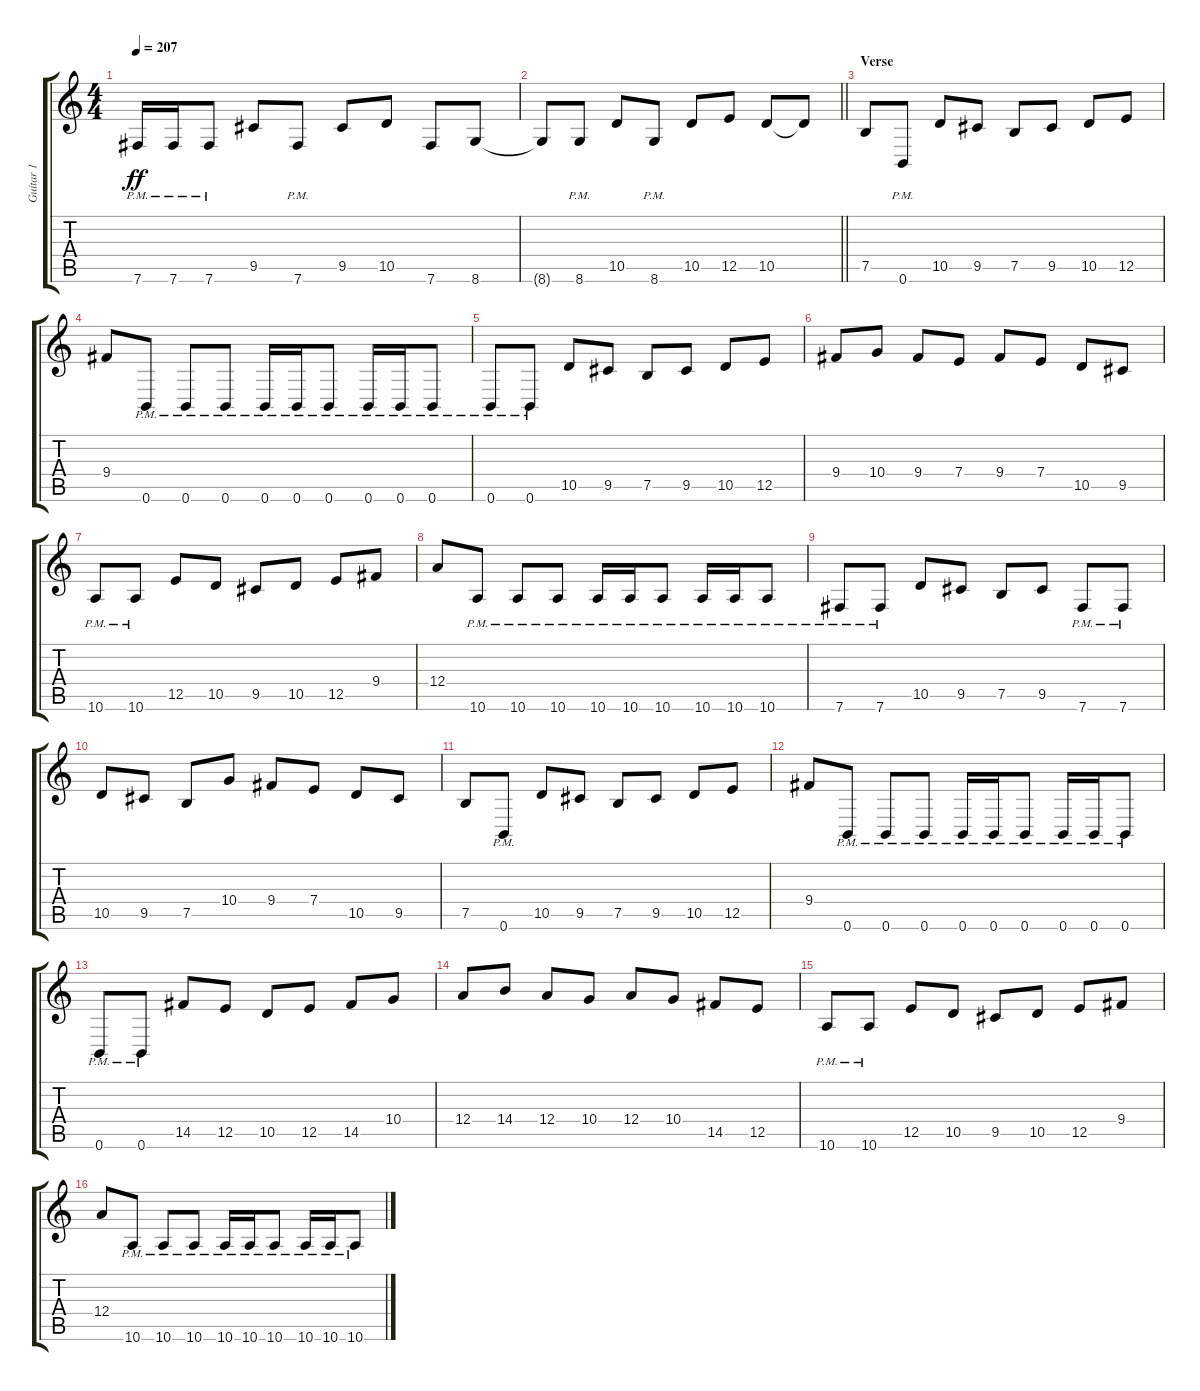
\track ("Guitar 1" "Guitar 1") {instrument distortionguitar}
\staff {score tabs}
\tuning (B3 Gb3 D3 A2 E2 B1) {hide}
\ts (4 4)
\tempo 207
\clef g2
\ks c
7.6{pm}.16{dy ff} 7.6{pm}.16 7.6{pm}.8 9.5.8 7.6{pm}.8 9.5.8 10.5.8 7.6.8 8.6.8 |
\barLineRight lightlight
8.6{t}.8 8.6{pm}.8 10.5.8 8.6{pm}.8 10.5.8 12.5.8 10.5.8 10.5{t}.8 |
\section ("" "Verse")
7.5.8 0.6{pm}.8 10.5.8 9.5.8 7.5.8 9.5.8 10.5.8 12.5.8 |
9.4.8 0.6{pm}.8 0.6{pm}.8 0.6{pm}.8 0.6{pm}.16 0.6{pm}.16 0.6{pm}.8 0.6{pm}.16 0.6{pm}.16 0.6{pm}.8 |
0.6{pm}.8 0.6{pm}.8 10.5.8 9.5.8 7.5.8 9.5.8 10.5.8 12.5.8 |
9.4.8 10.4.8 9.4.8 7.4.8 9.4.8 7.4.8 10.5.8 9.5.8 |
10.6{pm}.8 10.6{pm}.8 12.5.8 10.5.8 9.5.8 10.5.8 12.5.8 9.4.8 |
12.4.8 10.6{pm}.8 10.6{pm}.8 10.6{pm}.8 10.6{pm}.16 10.6{pm}.16 10.6{pm}.8 10.6{pm}.16 10.6{pm}.16 10.6{pm}.8 |
7.6{pm}.8 7.6{pm}.8 10.5.8 9.5.8 7.5.8 9.5.8 7.6{pm}.8 7.6{pm}.8 |
10.5.8 9.5.8 7.5.8 10.4.8 9.4.8 7.4.8 10.5.8 9.5.8 |
7.5.8 0.6{pm}.8 10.5.8 9.5.8 7.5.8 9.5.8 10.5.8 12.5.8 |
9.4.8 0.6{pm}.8 0.6{pm}.8 0.6{pm}.8 0.6{pm}.16 0.6{pm}.16 0.6{pm}.8 0.6{pm}.16 0.6{pm}.16 0.6{pm}.8 |
0.6{pm}.8 0.6{pm}.8 14.5.8 12.5.8 10.5.8 12.5.8 14.5.8 10.4.8 |
12.4.8 14.4.8 12.4.8 10.4.8 12.4.8 10.4.8 14.5.8 12.5.8 |
10.6{pm}.8 10.6{pm}.8 12.5.8 10.5.8 9.5.8 10.5.8 12.5.8 9.4.8 |
12.4.8 10.6{pm}.8 10.6{pm}.8 10.6{pm}.8 10.6{pm}.16 10.6{pm}.16 10.6{pm}.8 10.6{pm}.16 10.6{pm}.16 10.6{pm}.8
